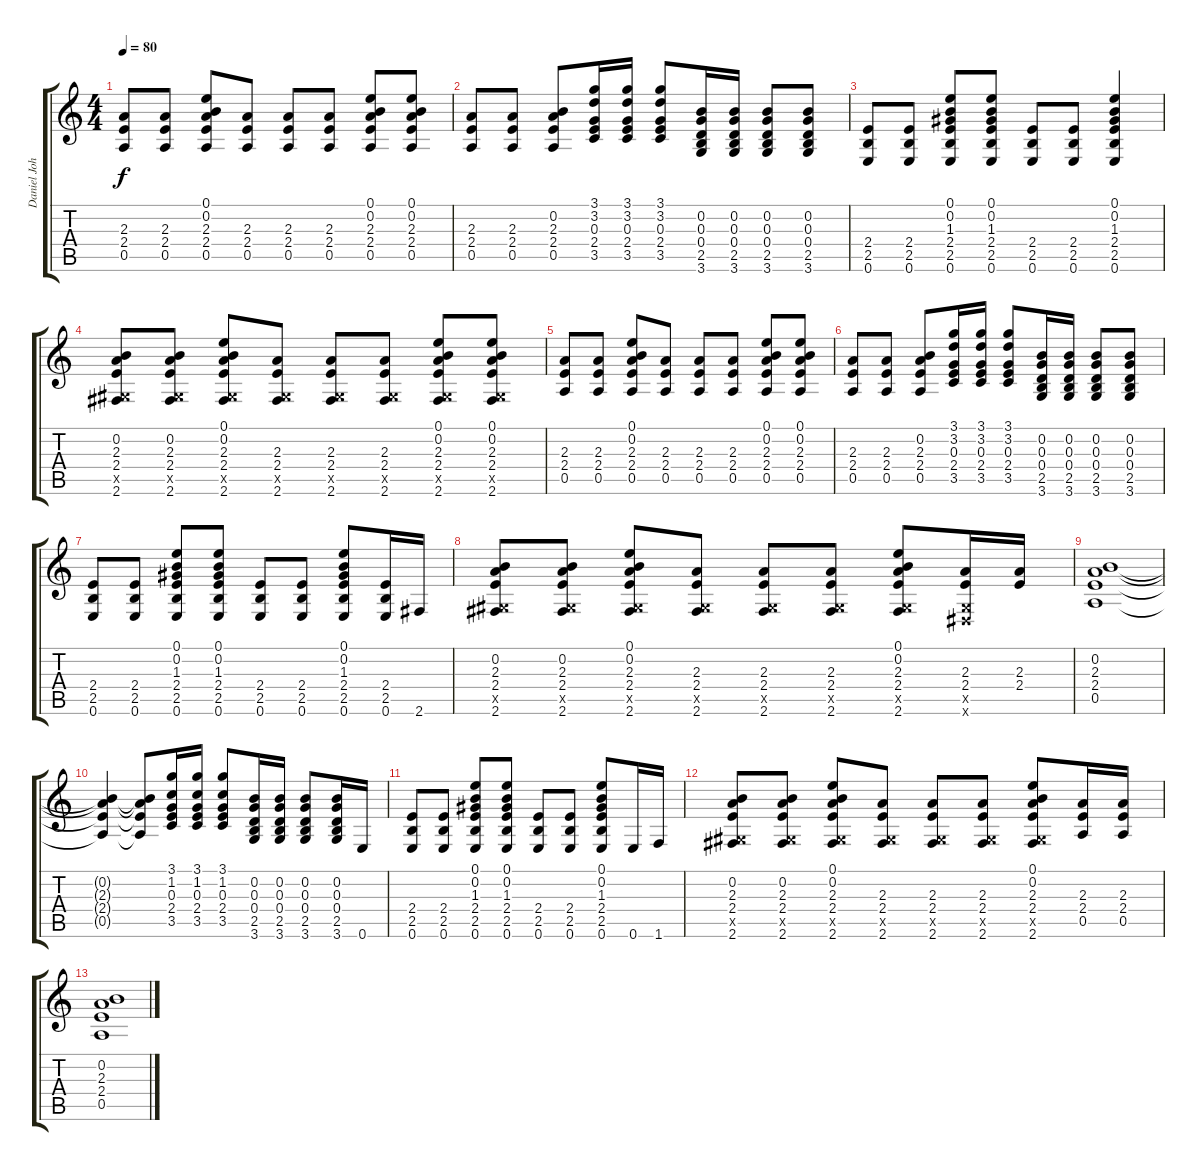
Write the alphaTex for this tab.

\track ("Daniel Johns (gtr4)" "Daniel Joh") {instrument overdrivenguitar}
\staff {score tabs}
\tuning (E4 B3 G3 D3 A2 E2) {hide}
\ts (4 4)
\tempo 80
\clef g2
\ks c
(2.3 2.4 0.5).8{dy f} (2.3 2.4 0.5).8 (0.1 0.2 2.3 2.4 0.5).8 (2.3 2.4 0.5).8 (2.3 2.4 0.5).8 (2.3 2.4 0.5).8 (0.1 0.2 2.3 2.4 0.5).8 (0.1 0.2 2.3 2.4 0.5).8 |
(2.3 2.4 0.5).8 (2.3 2.4 0.5).8 (0.2 2.3 2.4 0.5).8 (3.1 3.2 0.3 2.4 3.5).16 (3.1 3.2 0.3 2.4 3.5).16 (3.1 3.2 0.3 2.4 3.5).8 (0.2 0.3 0.4 2.5 3.6).16 (0.2 0.3 0.4 2.5 3.6).16 (0.2 0.3 0.4 2.5 3.6).8 (0.2 0.3 0.4 2.5 3.6).8 |
(2.4 2.5 0.6).8 (2.4 2.5 0.6).8 (0.1 0.2 1.3 2.4 2.5 0.6).8 (0.1 0.2 1.3 2.4 2.5 0.6).8 (2.4 2.5 0.6).8 (2.4 2.5 0.6).8 (0.1 0.2 1.3 2.4 2.5 0.6).4 |
(0.2 2.3 2.4 -1.5{x} 2.6).8 (0.2 2.3 2.4 -1.5{x} 2.6).8 (0.1 0.2 2.3 2.4 -1.5{x} 2.6).8 (2.3 2.4 -1.5{x} 2.6).8 (2.3 2.4 -1.5{x} 2.6).8 (2.3 2.4 -1.5{x} 2.6).8 (0.1 0.2 2.3 2.4 -1.5{x} 2.6).8 (0.1 0.2 2.3 2.4 -1.5{x} 2.6).8 |
(2.3 2.4 0.5).8 (2.3 2.4 0.5).8 (0.1 0.2 2.3 2.4 0.5).8 (2.3 2.4 0.5).8 (2.3 2.4 0.5).8 (2.3 2.4 0.5).8 (0.1 0.2 2.3 2.4 0.5).8 (0.1 0.2 2.3 2.4 0.5).8 |
(2.3 2.4 0.5).8 (2.3 2.4 0.5).8 (0.2 2.3 2.4 0.5).8 (3.1 3.2 0.3 2.4 3.5).16 (3.1 3.2 0.3 2.4 3.5).16 (3.1 3.2 0.3 2.4 3.5).8 (0.2 0.3 0.4 2.5 3.6).16 (0.2 0.3 0.4 2.5 3.6).16 (0.2 0.3 0.4 2.5 3.6).8 (0.2 0.3 0.4 2.5 3.6).8 |
(2.4 2.5 0.6).8 (2.4 2.5 0.6).8 (0.1 0.2 1.3 2.4 2.5 0.6).8 (0.1 0.2 1.3 2.4 2.5 0.6).8 (2.4 2.5 0.6).8 (2.4 2.5 0.6).8 (0.1 0.2 1.3 2.4 2.5 0.6).8 (2.4 2.5 0.6).16 2.6.16 |
(0.2 2.3 2.4 -1.5{x} 2.6).8 (0.2 2.3 2.4 -1.5{x} 2.6).8 (0.1 0.2 2.3 2.4 -1.5{x} 2.6).8 (2.3 2.4 -1.5{x} 2.6).8 (2.3 2.4 -1.5{x} 2.6).8 (2.3 2.4 -1.5{x} 2.6).8 (0.1 0.2 2.3 2.4 -1.5{x} 2.6).8 (2.3 2.4 -1.5{x} -1.6{x}).16 (2.3 2.4).16 |
(0.2 2.3 2.4 0.5).1 |
(0.2{t} 2.3{t} 2.4{t} 0.5{t}).4 (0.2{t} 2.3{t} 2.4{t} 0.5{t}).8 (3.1 1.2 0.3 2.4 3.5).16 (3.1 1.2 0.3 2.4 3.5).16 (3.1 1.2 0.3 2.4 3.5).8 (0.2 0.3 0.4 2.5 3.6).16 (0.2 0.3 0.4 2.5 3.6).16 (0.2 0.3 0.4 2.5 3.6).8 (0.2 0.3 0.4 2.5 3.6).16 0.6.16 |
(2.4 2.5 0.6).8 (2.4 2.5 0.6).8 (0.1 0.2 1.3 2.4 2.5 0.6).8 (0.1 0.2 1.3 2.4 2.5 0.6).8 (2.4 2.5 0.6).8 (2.4 2.5 0.6).8 (0.1 0.2 1.3 2.4 2.5 0.6).8 0.6.16 1.6.16 |
(0.2 2.3 2.4 -1.5{x} 2.6).8 (0.2 2.3 2.4 -1.5{x} 2.6).8 (0.1 0.2 2.3 2.4 -1.5{x} 2.6).8 (2.3 2.4 -1.5{x} 2.6).8 (2.3 2.4 -1.5{x} 2.6).8 (2.3 2.4 -1.5{x} 2.6).8 (0.1 0.2 2.3 2.4 -1.5{x} 2.6).8 (2.3 2.4 0.5).16 (2.3 2.4 0.5).16 |
(0.2 2.3 2.4 0.5).1
